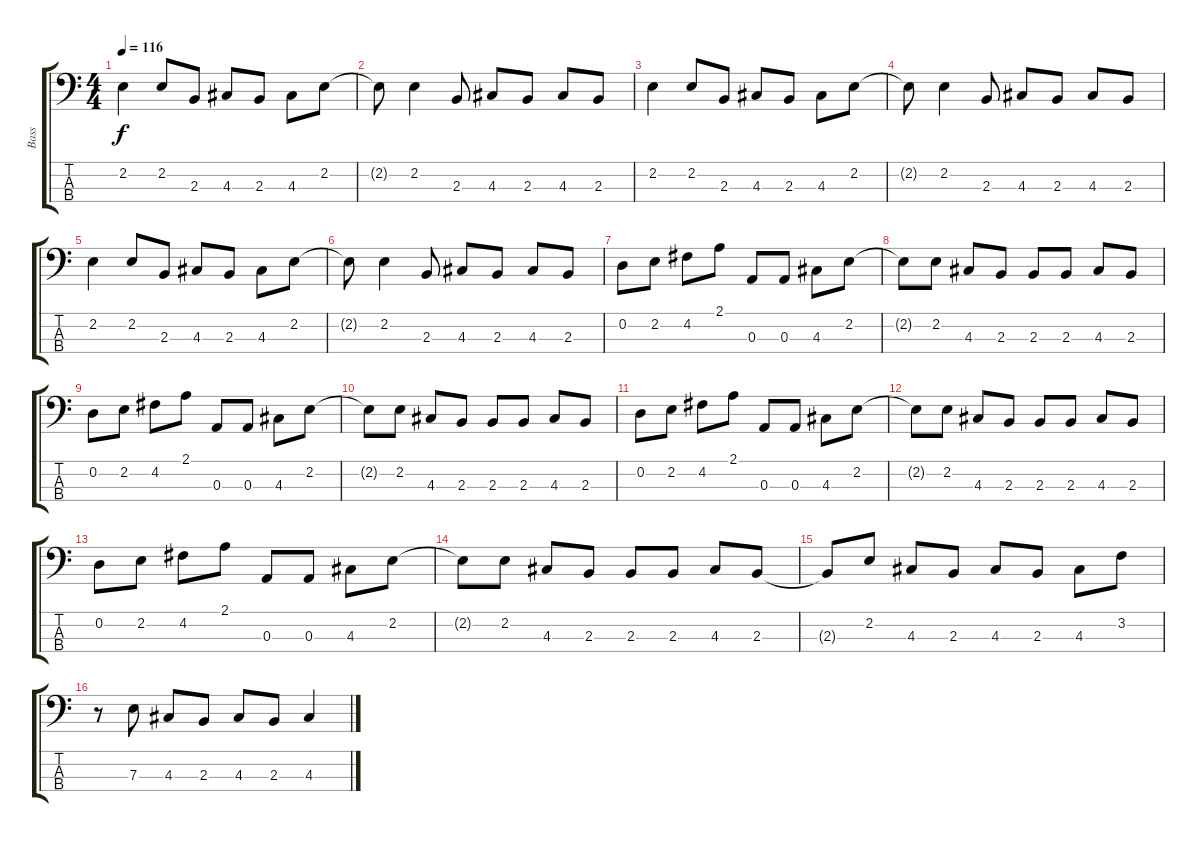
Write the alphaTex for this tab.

\track ("Bass" "Bass") {instrument electricbassfinger}
\staff {score tabs}
\tuning (G2 D2 A1 E1) {hide}
\ts (4 4)
\tempo 116
\clef f4
\ks c
2.2.4{dy f} 2.2.8 2.3.8 4.3.8 2.3.8 4.3.8 2.2.8 |
2.2{t}.8 2.2.4 2.3.8 4.3.8 2.3.8 4.3.8 2.3.8 |
2.2.4 2.2.8 2.3.8 4.3.8 2.3.8 4.3.8 2.2.8 |
2.2{t}.8 2.2.4 2.3.8 4.3.8 2.3.8 4.3.8 2.3.8 |
2.2.4 2.2.8 2.3.8 4.3.8 2.3.8 4.3.8 2.2.8 |
2.2{t}.8 2.2.4 2.3.8 4.3.8 2.3.8 4.3.8 2.3.8 |
0.2.8 2.2.8 4.2.8 2.1.8 0.3.8 0.3.8 4.3.8 2.2.8 |
2.2{t}.8 2.2.8 4.3.8 2.3.8 2.3.8 2.3.8 4.3.8 2.3.8 |
0.2.8 2.2.8 4.2.8 2.1.8 0.3.8 0.3.8 4.3.8 2.2.8 |
2.2{t}.8 2.2.8 4.3.8 2.3.8 2.3.8 2.3.8 4.3.8 2.3.8 |
0.2.8 2.2.8 4.2.8 2.1.8 0.3.8 0.3.8 4.3.8 2.2.8 |
2.2{t}.8 2.2.8 4.3.8 2.3.8 2.3.8 2.3.8 4.3.8 2.3.8 |
0.2.8 2.2.8 4.2.8 2.1.8 0.3.8 0.3.8 4.3.8 2.2.8 |
2.2{t}.8 2.2.8 4.3.8 2.3.8 2.3.8 2.3.8 4.3.8 2.3.8 |
2.3{t}.8 2.2.8 4.3.8 2.3.8 4.3.8 2.3.8 4.3.8 3.2.8 |
r.8 7.3.8 4.3.8 2.3.8 4.3.8 2.3.8 4.3.4
